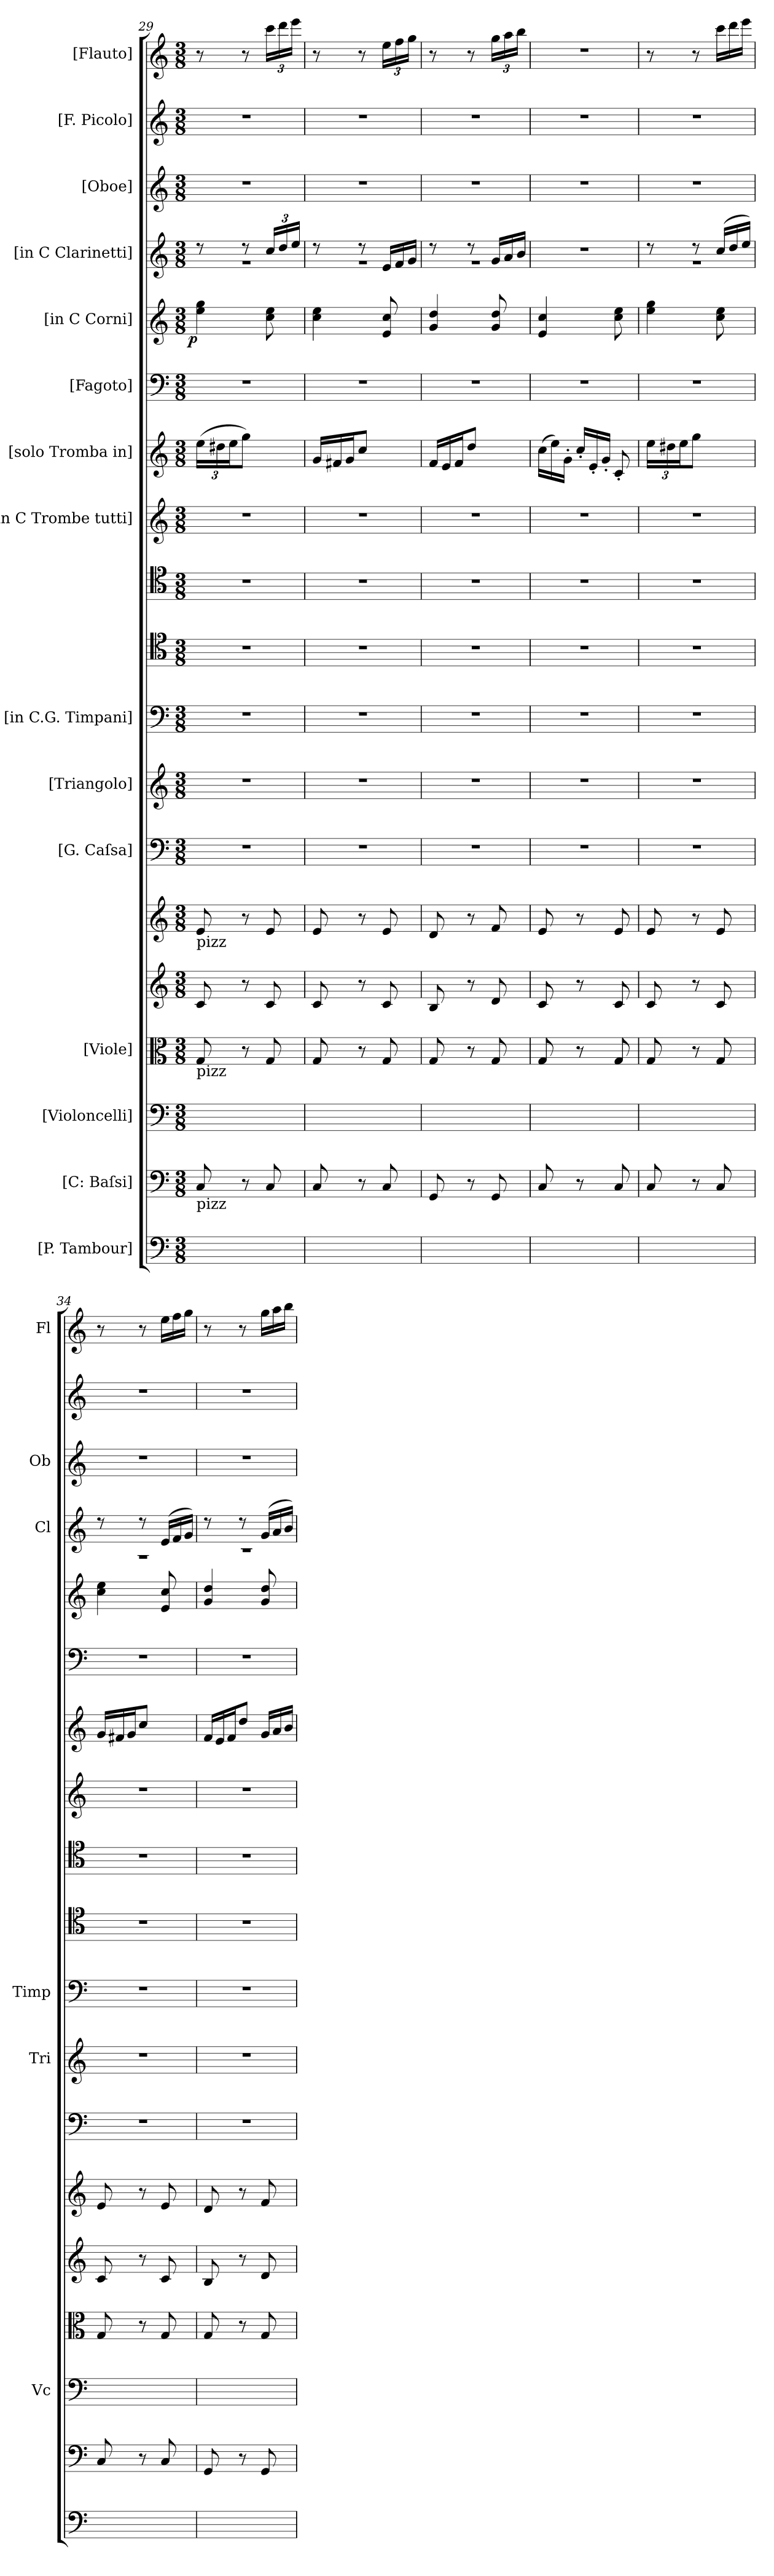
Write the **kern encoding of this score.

**kern	**kern	**kern	**kern	**kern	**kern	**kern	**kern	**kern	**kern	**kern	**kern	**kern	**kern	**kern	**dynam	**kern	**kern	**kern	**kern
*part19	*part18	*part17	*part16	*part15	*part14	*part13	*part12	*part11	*part10	*part9	*part8	*part7	*part6	*part5	*part5	*part4	*part3	*part2	*part1
*staff19	*staff18	*staff17	*staff16	*staff15	*staff14	*staff13	*staff12	*staff11	*staff10	*staff9	*staff8	*staff7	*staff6	*staff5	*staff5	*staff4	*staff3	*staff2	*staff1
*I"[P. Tambour]	*I"[C: Baſsi]	*I"[Violoncelli]	*I"[Viole]	*	*	*I"[G. Caſsa]	*I"[Triangolo]	*I"[in C.G. Timpani]	*	*	*I"[in C Trombe tutti]	*I"[solo Tromba in]	*I"[Fagoto]	*I"[in C Corni]	*	*I"[in C Clarinetti]	*I"[Oboe]	*I"[F. Picolo]	*I"[Flauto]
*	*	*I'Vc	*	*	*	*	*I'Tri	*I'Timp	*	*	*	*	*	*	*	*I'Cl	*I'Ob	*	*I'Fl
*clefF4	*clefF4	*clefF4	*clefC3	*clefG2	*clefG2	*clefF4	*clefG2	*clefF4	*clefC4	*clefC4	*clefG2	*clefG2	*clefF4	*clefG2	*	*clefG2	*clefG2	*clefG2	*clefG2
*k[]	*k[]	*k[]	*k[]	*k[]	*k[]	*k[]	*k[]	*k[]	*k[]	*k[]	*k[]	*k[]	*k[]	*k[]	*	*k[]	*k[]	*k[]	*k[]
*M3/8	*M3/8	*M3/8	*M3/8	*M3/8	*M3/8	*M3/8	*M3/8	*M3/8	*M3/8	*M3/8	*M3/8	*M3/8	*M3/8	*M3/8	*	*M3/8	*M3/8	*M3/8	*M3/8
=29	=29	=29	=29	=29	=29	=29	=29	=29	=29	=29	=29	=29	=29	=29	=29	=29	=29	=29	=29
*	*	*	*	*	*	*	*	*	*	*	*	*	*	*	*	*^	*	*	*
!	!	!	!	!	!LO:TX:b:t=pizz	!	!	!	!	!	!	!	!	!	!	!	!	!	!	!
!	!	!	!LO:TX:b:t=pizz	!	!	!	!	!	!	!	!	!	!	!	!	!	!	!	!	!
!	!LO:TX:b:t=pizz	!	!	!	!	!	!	!	!	!	!	!	!	!	!	!	!	!	!	!
!	!	!	!	!	!	!	!	!	!	!	!	!	!	!	!LO:DY:rj	!	!	!	!	!
4.ryy	8C/	8C/yy	8G/	8c/	8e/	4.r	4.r	4.r	4.r	4.r	4.r	(24ee\LL	4.r	4ee\ 4gg\	p	8r	4.rg	4.r	4.r	8r
.	.	.	.	.	.	.	.	.	.	.	.	24dd#X\	.	.	.	.	.	.	.	.
.	.	.	.	.	.	.	.	.	.	.	.	24ee\J	.	.	.	.	.	.	.	.
.	8r	8ryy	8r	8r	8r	.	.	.	.	.	.	8gg\J)	.	.	.	8r	.	.	.	8r
.	8C/	8C/yy	8G/	8c/	8e/	.	.	.	.	.	.	8ryy	.	8cc\ 8ee\	.	24cc/LL	.	.	.	24ccc\LL
.	.	.	.	.	.	.	.	.	.	.	.	.	.	.	.	24dd/	.	.	.	24ddd\
.	.	.	.	.	.	.	.	.	.	.	.	.	.	.	.	24ee/JJ	.	.	.	24eee\JJ
=30	=30	=30	=30	=30	=30	=30	=30	=30	=30	=30	=30	=30	=30	=30	=30	=30	=30	=30	=30	=30
*	*	*	*	*	*	*	*	*	*	*	*	*Xtuplet	*	*	*	*	*	*	*	*
4.ryy	8C/	8C/yy	8G/	8c/	8e/	4.r	4.r	4.r	4.r	4.r	4.r	24g/LL	4.r	4cc\ 4ee\	.	8r	4.rg	4.r	4.r	8r
.	.	.	.	.	.	.	.	.	.	.	.	24f#X/	.	.	.	.	.	.	.	.
.	.	.	.	.	.	.	.	.	.	.	.	24g/J	.	.	.	.	.	.	.	.
.	8r	8ryy	8r	8r	8r	.	.	.	.	.	.	8cc/J	.	.	.	8r	.	.	.	8r
*	*	*	*	*	*	*	*	*	*	*	*	*	*	*	*	*Xtuplet	*	*	*	*
.	8C/	8C/yy	8G/	8c/	8e/	.	.	.	.	.	.	8ryy	.	8e/ 8cc/	.	24e/LL	.	.	.	24ee\LL
.	.	.	.	.	.	.	.	.	.	.	.	.	.	.	.	24f/	.	.	.	24ff\
.	.	.	.	.	.	.	.	.	.	.	.	.	.	.	.	24g/JJ	.	.	.	24gg\JJ
=31	=31	=31	=31	=31	=31	=31	=31	=31	=31	=31	=31	=31	=31	=31	=31	=31	=31	=31	=31	=31
4.ryy	8GG/	8GG/yy	8G/	8B/	8d/	4.r	4.r	4.r	4.r	4.r	4.r	24f/LL	4.r	4g/ 4dd/	.	8r	4.rg	4.r	4.r	8r
.	.	.	.	.	.	.	.	.	.	.	.	24e/	.	.	.	.	.	.	.	.
.	.	.	.	.	.	.	.	.	.	.	.	24f/J	.	.	.	.	.	.	.	.
.	8r	8ryy	8r	8r	8r	.	.	.	.	.	.	8dd/J	.	.	.	8r	.	.	.	8r
.	8GG/	8GG/yy	8G/	8d/	8f/	.	.	.	.	.	.	8ryy	.	8g/ 8dd/	.	24g/LL	.	.	.	24gg\LL
.	.	.	.	.	.	.	.	.	.	.	.	.	.	.	.	24a/	.	.	.	24aa\
.	.	.	.	.	.	.	.	.	.	.	.	.	.	.	.	24b/JJ	.	.	.	24bb\JJ
*	*	*	*	*	*	*	*	*	*	*	*	*	*	*	*	*v	*v	*	*	*
=32	=32	=32	=32	=32	=32	=32	=32	=32	=32	=32	=32	=32	=32	=32	=32	=32	=32	=32	=32
4.ryy	8C/	8C/yy	8G/	8c/	8e/	4.r	4.r	4.r	4.r	4.r	4.r	(24cc\LL	4.r	4e/ 4cc/	.	4.r	4.r	4.r	4.r
.	.	.	.	.	.	.	.	.	.	.	.	24ee\)	.	.	.	.	.	.	.
.	.	.	.	.	.	.	.	.	.	.	.	24g'\JJ	.	.	.	.	.	.	.
.	8r	8ryy	8r	8r	8r	.	.	.	.	.	.	24cc'/LL	.	.	.	.	.	.	.
.	.	.	.	.	.	.	.	.	.	.	.	24e'/	.	.	.	.	.	.	.
.	.	.	.	.	.	.	.	.	.	.	.	24g'/JJ	.	.	.	.	.	.	.
.	8C/	8C/yy	8G/	8c/	8e/	.	.	.	.	.	.	8c'/	.	8cc\ 8ee\	.	.	.	.	.
=33	=33	=33	=33	=33	=33	=33	=33	=33	=33	=33	=33	=33	=33	=33	=33	=33	=33	=33	=33
*	*	*	*	*	*	*	*	*	*	*	*	*tuplet	*	*	*	*	*	*	*
*	*	*	*	*	*	*	*	*	*	*	*	*	*	*	*	*^	*	*	*
4.ryy	8C/	8C/yy	8G/	8c/	8e/	4.r	4.r	4.r	4.r	4.r	4.r	24ee\LL	4.r	4ee\ 4gg\	.	8r	4.r	4.r	4.r	8r
.	.	.	.	.	.	.	.	.	.	.	.	24dd#X\	.	.	.	.	.	.	.	.
.	.	.	.	.	.	.	.	.	.	.	.	24ee\J	.	.	.	.	.	.	.	.
.	8r	8ryy	8r	8r	8r	.	.	.	.	.	.	8gg\J	.	.	.	8r	.	.	.	8r
*	*	*	*	*	*	*	*	*	*	*	*	*	*	*	*	*	*	*	*	*Xtuplet
.	8C/	8C/yy	8G/	8c/	8e/	.	.	.	.	.	.	8ryy	.	8cc\ 8ee\	.	(>24cc/LL	.	.	.	24ccc\LL
.	.	.	.	.	.	.	.	.	.	.	.	.	.	.	.	24dd/	.	.	.	24ddd\
.	.	.	.	.	.	.	.	.	.	.	.	.	.	.	.	24ee/JJ)	.	.	.	24eee\JJ
=34	=34	=34	=34	=34	=34	=34	=34	=34	=34	=34	=34	=34	=34	=34	=34	=34	=34	=34	=34	=34
*	*	*	*	*	*	*	*	*	*	*	*	*Xtuplet	*	*	*	*	*	*	*	*
4.ryy	8C/	8C/yy	8G/	8c/	8e/	4.r	4.r	4.r	4.r	4.r	4.r	24g/LL	4.r	4cc\ 4ee\	.	8r	4.r	4.r	4.r	8r
.	.	.	.	.	.	.	.	.	.	.	.	24f#X/	.	.	.	.	.	.	.	.
.	.	.	.	.	.	.	.	.	.	.	.	24g/J	.	.	.	.	.	.	.	.
.	8r	8ryy	8r	8r	8r	.	.	.	.	.	.	8cc/J	.	.	.	8r	.	.	.	8r
.	8C/	8C/yy	8G/	8c/	8e/	.	.	.	.	.	.	8ryy	.	8e/ 8cc/	.	(24e/LL	.	.	.	24ee\LL
.	.	.	.	.	.	.	.	.	.	.	.	.	.	.	.	24f/	.	.	.	24ff\
.	.	.	.	.	.	.	.	.	.	.	.	.	.	.	.	24g/JJ)	.	.	.	24gg\JJ
=35	=35	=35	=35	=35	=35	=35	=35	=35	=35	=35	=35	=35	=35	=35	=35	=35	=35	=35	=35	=35
4.ryy	8GG/	8GG/yy	8G/	8B/	8d/	4.r	4.r	4.r	4.r	4.r	4.r	24f/LL	4.r	4g/ 4dd/	.	8r	4.r	4.r	4.r	8r
.	.	.	.	.	.	.	.	.	.	.	.	24e/	.	.	.	.	.	.	.	.
.	.	.	.	.	.	.	.	.	.	.	.	24f/J	.	.	.	.	.	.	.	.
.	8r	8ryy	8r	8r	8r	.	.	.	.	.	.	8dd/J	.	.	.	8r	.	.	.	8r
.	8GG/	8GG/yy	8G/	8d/	8f/	.	.	.	.	.	.	24g/LL	.	8g/ 8dd/	.	(<24g/LL	.	.	.	24gg\LL
.	.	.	.	.	.	.	.	.	.	.	.	24a/	.	.	.	24a/	.	.	.	24aa\
.	.	.	.	.	.	.	.	.	.	.	.	24b/JJ	.	.	.	24b/JJ)	.	.	.	24bb\JJ
*	*	*	*	*	*	*	*	*	*	*	*	*	*	*	*	*v	*v	*	*	*
=	=	=	=	=	=	=	=	=	=	=	=	=	=	=	=	=	=	=	=
*-	*-	*-	*-	*-	*-	*-	*-	*-	*-	*-	*-	*-	*-	*-	*-	*-	*-	*-	*-
